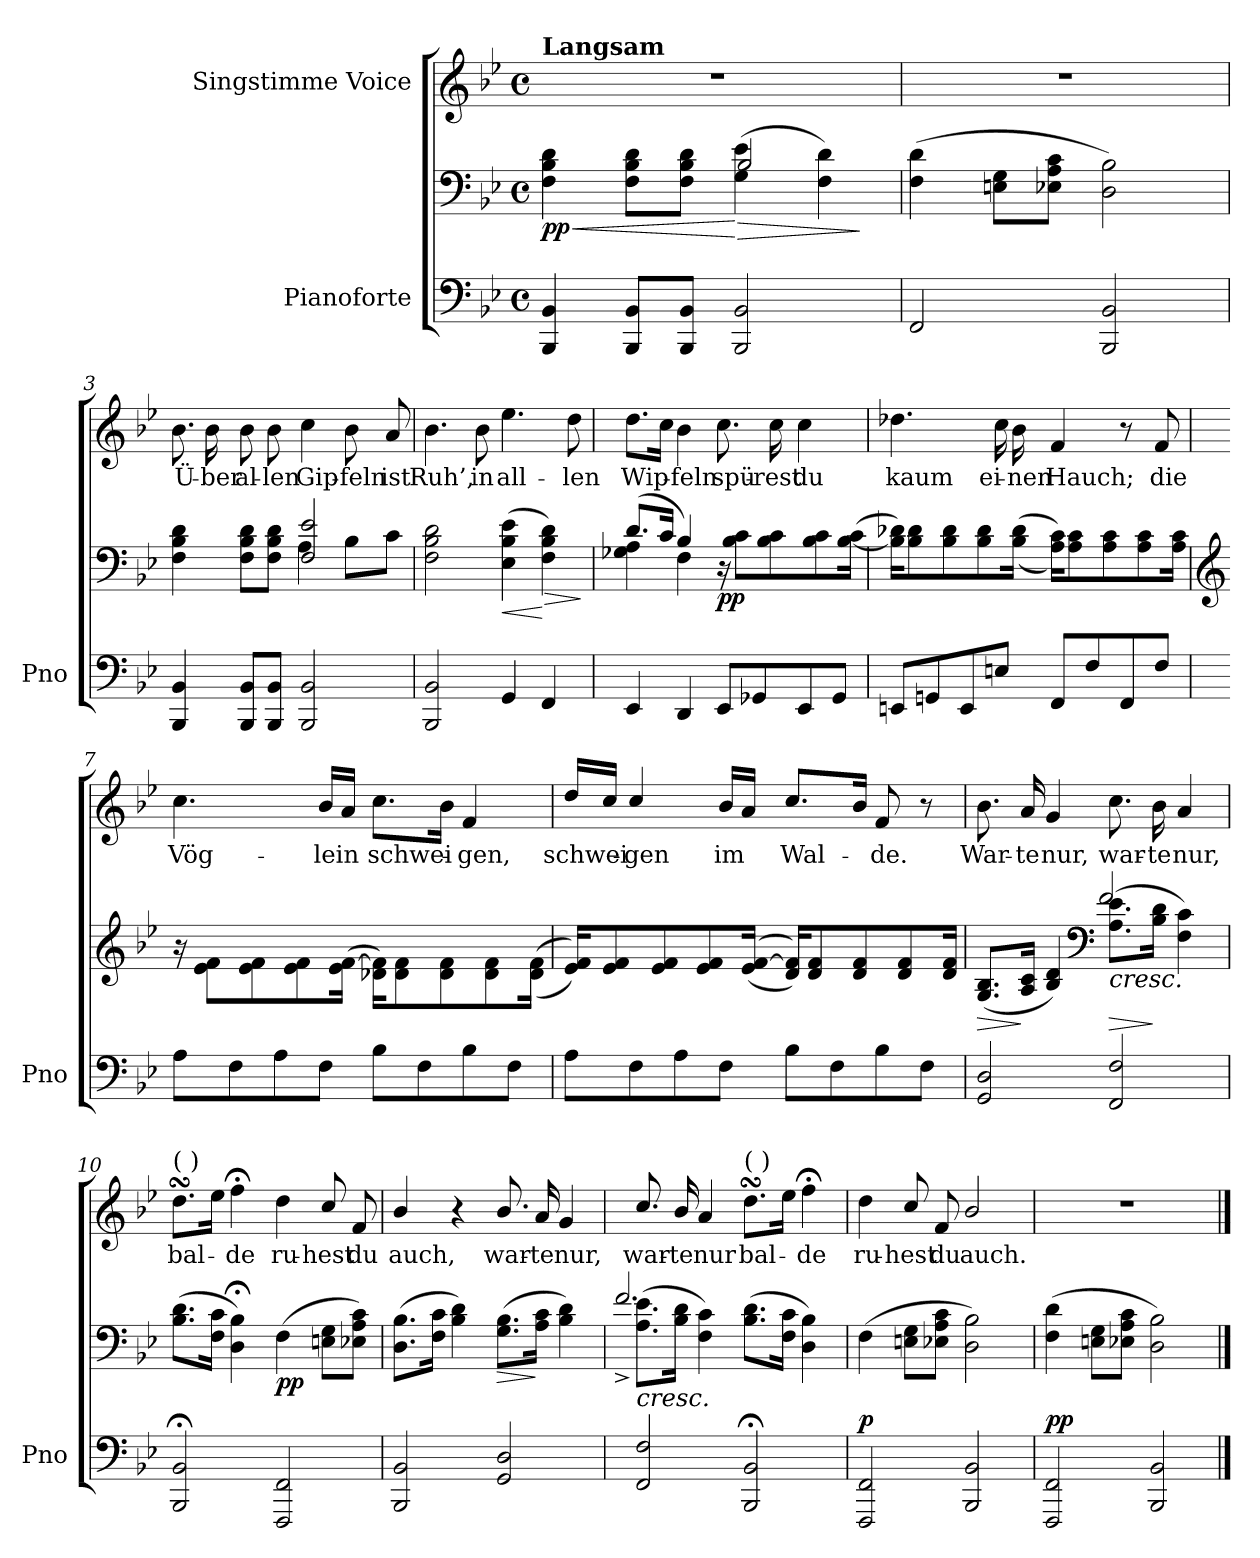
**kern	**kern	**dynam	**kern	**text
*part2	*part2	*part2	*part1	*part1
*staff3	*staff2	*staff2/3	*staff1	*staff1
*I"Pianoforte	*	*	*I"Singstimme                                  Voice	*
*I'Pno	*	*	*	*
*clefF4	*clefF4	*	*clefG2	*
*k[b-e-]	*k[b-e-]	*	*k[b-e-]	*
*M4/4	*M4/4	*	*M4/4	*
*met(c)	*met(c)	*	*met(c)	*
=1	=1	=1	=1	=1
!	!	!	!LO:TX:a:B:t=Langsam	!
!	!	!LO:HP:b	!	!
*	*^	*	*	*
!	!	!	!LO:DY:n=1:b	!	!
4BBB-/ 4BB-/	4F\ 4B-\ 4d\	2ryy	< pp	1r	.
8BBB-/ 8BB-/L	8F\ 8B-\ 8d\L	.	.	.	.
8BBB-/ 8BB-/J	8F\ 8B-\ 8d\J	.	.	.	.
!	!	!	!LO:HP:n=1:b	!	!
2BBB-/ 2BB-/	(>4G\ 4e-\	2B-/	[ >	.	.
.	4F\ 4d\)	.	.	.	.
*	*v	*v	*	*	*
.	.	]	.	.
=2	=2	=2	=2	=2
2FF/	(4F\ 4d\	.	1r	.
.	8En\ 8G\L	.	.	.
.	8E-X\ 8A\ 8c\J	.	.	.
2BBB-/ 2BB-/	2D\ 2B-\)	.	.	.
=3	=3	=3	=3	=3
*	*^	*	*	*
4BBB-/ 4BB-/	4F\ 4B-\ 4d\	2ryy	.	8.b-\	Ü-
.	.	.	.	16b-\	-ber
8BBB-/ 8BB-/L	8F\ 8B-\ 8d\L	.	.	8b-\	al-
8BBB-/ 8BB-/J	8F\ 8B-\ 8d\J	.	.	8b-\	-len
2BBB-/ 2BB-/	2F/ 2e-/	4A\	.	4cc\	Gip-
.	.	8B-\L	.	8b-\	-feln
.	.	8c\J	.	8a/	ist
*	*v	*v	*	*	*
=4	=4	=4	=4	=4
2BBB-/ 2BB-/	2F\ 2B-\ 2d\	.	4.b-\	Ruh’,
.	.	.	8b-\	in
!	!	!LO:HP:b	!	!
4GG/	(4E-\ 4B-\ 4e-\	<	4.ee-\	all-
!	!	!LO:HP:n=1:b	!	!
4FF/	4F\ 4B-\ 4d\)	[ >	.	.
.	.	.	8dd\	-len
.	.	]	.	.
=5	=5	=5	=5	=5
*	*^	*	*	*
4EE-/	(8.d/L	4G-X\ 4A\	.	8.dd\L	Wip-
.	16c/Jk	.	.	16cc\Jk	.
4DD/	4B-/)	4F\	.	4b-\	-feln
!	!	!	!LO:DY:b	!	!
8EE-/L	2ryy	16r	pp	8.cc\	spü-
.	.	8B-\ 8c\L	.	.	.
8GG-X/	.	.	.	.	.
.	.	8B-\ 8c\	.	16cc\	-rest
8EE-/	.	.	.	4cc\	du
.	.	8B-\ 8c\	.	.	.
8GG-/J	.	.	.	.	.
.	.	(>[<16B-\ 16c\Jk	.	.	.
*	*v	*v	*	*	*
=6	=6	=6	=6	=6
8EEn/L	16B-\] 16d-X\KL)	.	4.dd-X\	kaum
.	8B-\ 8d-\	.	.	.
8GGn/	.	.	.	.
.	8B-\ 8d-\	.	.	.
8EE/	.	.	.	.
.	8B-\ 8d-\	.	.	.
8En/J	.	.	16cc\	ei-
.	(<(16B-\ 16d-\Jk	.	16b-\	-nen
8FF/L	16A\ 16c\KL))	.	4f/	Hauch;
.	8A\ 8c\	.	.	.
8F/	.	.	.	.
.	8A\ 8c\	.	.	.
8FF/	.	.	8r	.
.	8A\ 8c\	.	.	.
8F/J	.	.	8f/	die
.	16A\ 16c\Jk	.	.	.
=7	=7	=7	=7	=7
*	*clefG2	*	*	*
8A\L	16r	.	4.cc\	Vög-
.	8e-\ 8f\L	.	.	.
8F\	.	.	.	.
.	8e-\ 8f\	.	.	.
8A\	.	.	.	.
.	8e-\ 8f\	.	.	.
8F\J	.	.	16b-/LL	-lein
.	(16e-\ [>16f\Jk	.	16a/JJ	.
8B-\L	16d-X\ 16f\]KL)	.	8.cc\L	schwei-
.	8d-\ 8f\	.	.	.
8F\	.	.	.	.
.	8d-\ 8f\	.	16b-\Jk	.
8B-\	.	.	4f/	-gen,
.	8d-\ 8f\	.	.	.
8F\J	.	.	.	.
.	(<(16d-\ 16f\Jk	.	.	.
=8	=8	=8	=8	=8
8A\L	16e-/ 16f/KL))	.	16dd/LL	schwei-
.	8e-/ 8f/	.	16cc/JJ	.
8F\	.	.	4cc/	-gen
.	8e-/ 8f/	.	.	.
8A\	.	.	.	.
.	8e-/ 8f/	.	.	.
8F\J	.	.	16b-/LL	-im
.	((<16e-/ [>16f/Jk	.	16a/JJ	.
8B-\L	16d/ 16f/]KL))	.	8.cc/L	Wal-
.	8d/ 8f/	.	.	.
8F\	.	.	.	.
.	8d/ 8f/	.	16b-/Jk	.
8B-\	.	.	8f/	-de.
.	8d/ 8f/	.	.	.
8F\J	.	.	8r	.
.	16d/ 16f/Jk	.	.	.
=9	=9	=9	=9	=9
!	!	!LO:HP:b	!	!
*	*^	*	*	*
2GG/ 2D/	(<8.G/ 8.B-/L	2ryy	>	8.b-\	War-
.	16A/ 16c/Jk	.	]	16a/	-te
.	4B-/ 4d/)	.	.	4g/	nur,
*	*clefF4	*	*	*	*
!	!LO:TX:b:i:t=cresc.	!	!	!	!
!	!	!	!LO:HP:b	!	!
2FF/ 2F/	(8.A\ 8.e-\L	2f/	>	8.cc\	war-
.	16B-\ 16d\Jk	.	]	16b-\	-te
.	4F\ 4c\)	.	.	4a/	nur,
*	*v	*v	*	*	*
=10	=10	=10	=10	=10
!	!	!	!LO:TX:a:t=(    )	!
2BBB-/;< 2BB-/;<	(8.B-\ 8.d\L	.	8.ddsSsS\L	bal-
.	16F\ 16c\Jk	.	16ee-\Jk	.
.	4D\;< 4B-\;<)	.	4ff;<\	-de
!	!	!LO:DY:b	!	!
2FFF/ 2FF/	(4F\	pp	4dd\	ru-
.	8En\ 8G\L	.	8cc/	-hest
.	8E-X\ 8A\ 8c\J)	.	8f/	du
=11	=11	=11	=11	=11
2BBB-/ 2BB-/	(8.D\ 8.B-\L	.	4b-/	auch,
.	16F\ 16c\Jk	.	.	.
.	4B-\ 4d\)	.	4r	.
!	!	!LO:HP:b	!	!
2GG/ 2D/	(8.G\ 8.B-\L	>	8.b-/	war-
.	16A\ 16c\Jk	]	16a/	-te
.	4B-\ 4d\)	.	4g/	nur,
=12	=12	=12	=12	=12
*	*^	*	*	*
!	!LO:TX:b:i:t=cresc.	!	!	!	!
2FF/ 2F/	(8.A\ 8.e-\L	2.f^/	.	8.cc/	war-
.	16B-\ 16d\Jk	.	.	16b-/	-te
.	4F\ 4c\)	.	.	4a/	nur
!	!	!	!	!LO:TX:a:t=(    )	!
2BBB-/;< 2BB-/;<	(>8.B-\ 8.d\L	.	.	8.ddsSsS\L	bal-
.	16F\ 16c\Jk	.	.	16ee-\Jk	.
.	4D\ 4B-\)	4ryy	.	4ff;<\	-de
=13	=13	=13	=13	=13	=13
!	!	!	!LO:DY:a=2	!	!
*	*v	*v	*	*	*
2FFF/ 2FF/	(4F\	p	4dd\	ru-
.	8En\ 8G\L	.	8cc/	-hest
.	8E-X\ 8A\ 8c\J	.	8f/	du
2BBB-/ 2BB-/	2D\ 2B-\)	.	2b-/	auch.
=14	=14	=14	=14	=14
!	!	!LO:DY:a=2	!	!
2FFF/ 2FF/	(4F\ 4d\	pp	1r	.
.	8En\ 8G\L	.	.	.
.	8E-X\ 8A\ 8c\J	.	.	.
2BBB-/ 2BB-/	2D\ 2B-\)	.	.	.
==	==	==	==	==
*-	*-	*-	*-	*-
